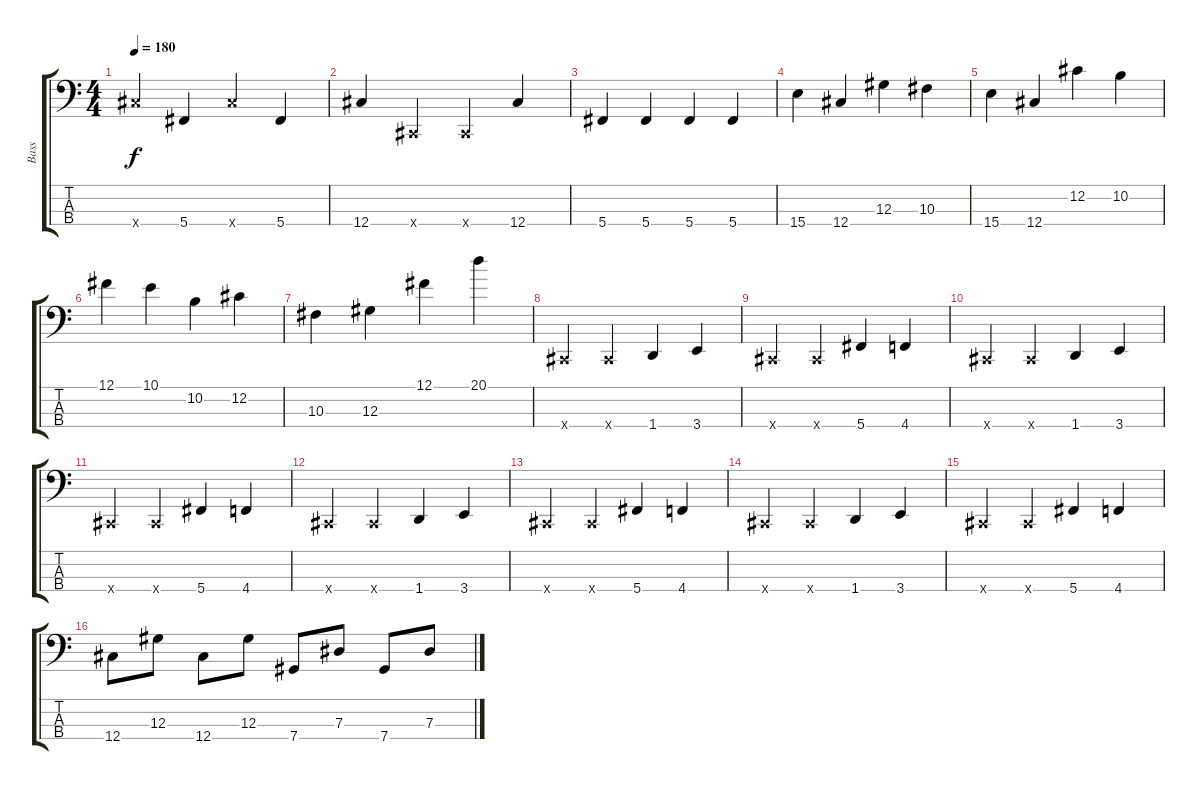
\track ("Bass" "Bass") {instrument electricbasspick}
\staff {score tabs}
\tuning (Gb2 Db2 Ab1 Db1) {hide}
\ts (4 4)
\tempo 180
\clef f4
\ks c
12.4{x}.4{dy f} 5.4.4 12.4{x}.4 5.4.4 |
12.4.4 0.4{x}.4 0.4{x}.4 12.4.4 |
5.4.4 5.4.4 5.4.4 5.4.4 |
15.4.4 12.4.4 12.3.4 10.3.4 |
15.4.4 12.4.4 12.2.4 10.2.4 |
12.1.4 10.1.4 10.2.4 12.2.4 |
10.3.4 12.3.4 12.1.4 20.1.4 |
0.4{x}.4 0.4{x}.4 1.4.4 3.4.4 |
0.4{x}.4 0.4{x}.4 5.4.4 4.4.4 |
0.4{x}.4 0.4{x}.4 1.4.4 3.4.4 |
0.4{x}.4 0.4{x}.4 5.4.4 4.4.4 |
0.4{x}.4 0.4{x}.4 1.4.4 3.4.4 |
0.4{x}.4 0.4{x}.4 5.4.4 4.4.4 |
0.4{x}.4 0.4{x}.4 1.4.4 3.4.4 |
0.4{x}.4 0.4{x}.4 5.4.4 4.4.4 |
12.4.8 12.3.8 12.4.8 12.3.8 7.4.8 7.3.8 7.4.8 7.3.8
